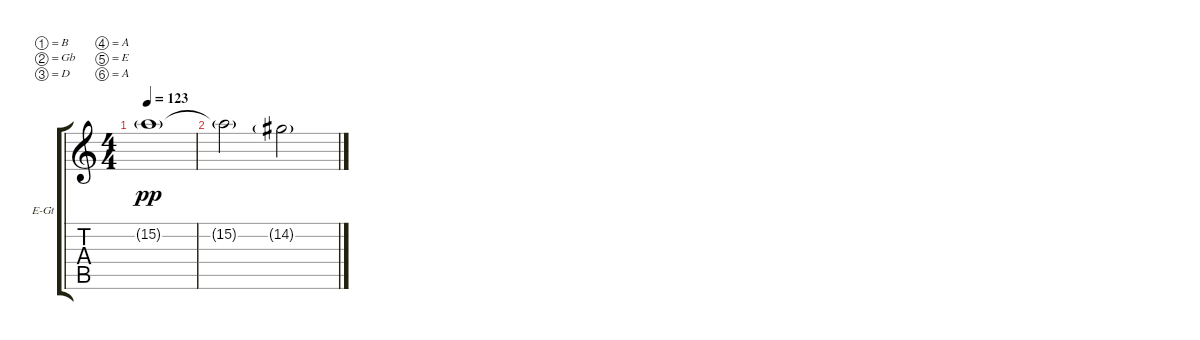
\bracketExtendMode groupsimilarinstruments
\firstSystemTrackNameOrientation horizontal
\otherSystemsTrackNameOrientation horizontal
\track ("Intro Guitar" "E-Gt") {instrument distortionguitar}
\staff {score tabs}
\tuning (B3 Gb3 D3 A2 E2 A1)
\ts (4 4)
\tempo 123
\clef g2
\scale
0.333333
\ks aminor
15.2{g}.1{dy pp} |
15.2{g t}.2 14.2{g}.2
